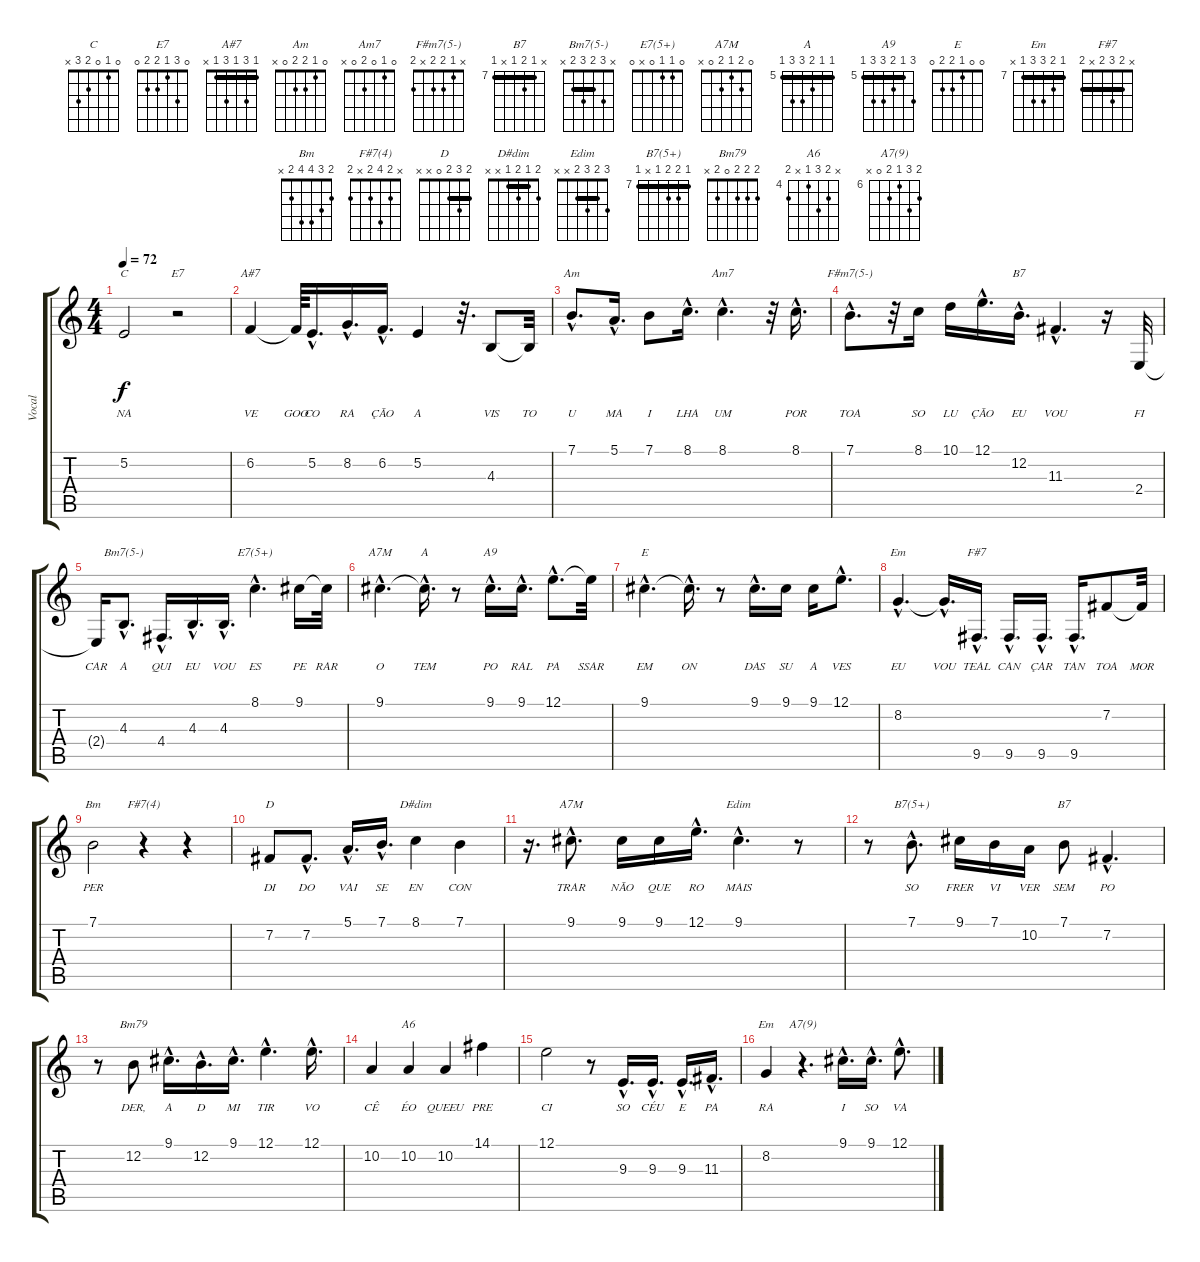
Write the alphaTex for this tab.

\track ("Vocal" "Vocal") {instrument flute}
\staff {score tabs}
\tuning (E4 B3 G3 D3 A2 E2) {hide}
\chord ("C" 0 1 0 2 3 x)
\chord ("E7" 0 3 1 2 2 0)
\chord ("A#7" 1 3 1 3 1 x) {barre 1}
\chord ("Am" 0 1 2 2 0 x)
\chord ("Am7" 0 1 0 2 0 x)
\chord ("F#m7(5-)" x 1 2 2 x 2)
\chord ("B7" 2 0 2 1 2 x)
\chord ("Bm7(5-)" x 3 2 3 2 x) {barre 2}
\chord ("E7(5+)" 0 1 1 0 x 0)
\chord ("A7M" x 5 6 6 x 5) {firstfret 2 barre 5}
\chord ("A" 5 5 6 7 7 5) {firstfret 5 barre 5}
\chord ("A9" 7 5 6 7 7 5) {firstfret 5 barre 5}
\chord ("E" 0 0 1 2 2 0)
\chord ("Em" 7 8 9 9 7 0) {firstfret 7 barre 7}
\chord ("F#7" x 2 3 2 x 2) {barre 2}
\chord ("Bm" 2 3 4 4 2 x) {barre 0}
\chord ("F#7(4)" x 2 4 2 x 2) {barre 0}
\chord ("D" 2 3 2 0 x x) {barre 2}
\chord ("D#dim" 2 1 2 1 x x) {barre 1}
\chord ("A7M" 0 2 1 2 0 x)
\chord ("Edim" 3 2 3 2 x x) {barre 2}
\chord ("B7(5+)" 7 8 8 7 x 7) {firstfret 7 barre 7}
\chord ("B7" x 7 8 7 x 7) {firstfret 7 barre 7}
\chord ("Bm79" 2 2 2 0 2 x) {barre 0}
\chord ("A6" x 5 6 4 x 5) {firstfret 4}
\chord ("Em" 7 8 9 9 7 x) {firstfret 7 barre 7}
\chord ("A7(9)" 7 8 6 7 0 x) {firstfret 6}
\ts (4 4)
\tempo 72
\clef g2
\ks aminor
5.2.2{ch "C" lyrics (0 "") lyrics (1 "NA") lyrics (2 "") lyrics (3 "") lyrics (4 "") dy f} r.2{ch "E7"} |
6.2.4{ch "A#7" lyrics (0 "") lyrics (1 "VE") lyrics (2 "") lyrics (3 "") lyrics (4 "")} 6.2{t}.64{lyrics (0 "") lyrics (1 "GOO") lyrics (2 "") lyrics (3 "") lyrics (4 "")} 5.2{hac}.16{d lyrics (0 "") lyrics (1 "CO") lyrics (2 "") lyrics (3 "") lyrics (4 "")} 8.2{hac}.16{d lyrics (0 "") lyrics (1 "RA") lyrics (2 "") lyrics (3 "") lyrics (4 "")} 6.2{hac}.16{d lyrics (0 "") lyrics (1 "ÇÃO") lyrics (2 "") lyrics (3 "") lyrics (4 "")} 5.2.4{lyrics (0 "") lyrics (1 "A") lyrics (2 "") lyrics (3 "") lyrics (4 "")} r.32{d} 4.3.8{lyrics (0 "") lyrics (1 "VIS") lyrics (2 "") lyrics (3 "") lyrics (4 "")} 4.3{t}.32{lyrics (0 "") lyrics (1 "TO") lyrics (2 "") lyrics (3 "") lyrics (4 "")} |
7.1{hac}.8{d ch "Am" lyrics (0 "") lyrics (1 "U") lyrics (2 "") lyrics (3 "") lyrics (4 "")} 5.1{hac}.16{d lyrics (0 "") lyrics (1 "MA") lyrics (2 "") lyrics (3 "") lyrics (4 "")} 7.1.8{lyrics (0 "") lyrics (1 "I") lyrics (2 "") lyrics (3 "") lyrics (4 "")} 8.1{hac}.16{d lyrics (0 "") lyrics (1 "LHA") lyrics (2 "") lyrics (3 "") lyrics (4 "")} 8.1{hac}.4{d ch "Am7" lyrics (0 "") lyrics (1 "UM") lyrics (2 "") lyrics (3 "") lyrics (4 "")} r.32 8.1{hac}.16{d lyrics (0 "") lyrics (1 "POR") lyrics (2 "") lyrics (3 "") lyrics (4 "")} |
7.1{hac}.8{d ch "F#m7(5-)" lyrics (0 "") lyrics (1 "TOA") lyrics (2 "") lyrics (3 "") lyrics (4 "")} r.32 8.1.16{lyrics (0 "") lyrics (1 "SO") lyrics (2 "") lyrics (3 "") lyrics (4 "")} 10.1.16{lyrics (0 "") lyrics (1 "LU") lyrics (2 "") lyrics (3 "") lyrics (4 "")} 12.1{hac}.16{d lyrics (0 "") lyrics (1 "ÇÃO") lyrics (2 "") lyrics (3 "") lyrics (4 "")} 12.2{hac}.16{d ch "B7" lyrics (0 "") lyrics (1 "EU") lyrics (2 "") lyrics (3 "") lyrics (4 "")} 11.3{hac}.4{d lyrics (0 "") lyrics (1 "VOU") lyrics (2 "") lyrics (3 "") lyrics (4 "")} r.16 2.4.32{lyrics (0 "") lyrics (1 "FI") lyrics (2 "") lyrics (3 "") lyrics (4 "")} |
2.4{t}.16{lyrics (0 "") lyrics (1 "CAR") lyrics (2 "") lyrics (3 "") lyrics (4 "")} 4.3{hac}.8{d ch "Bm7(5-)" lyrics (0 "") lyrics (1 "A") lyrics (2 "") lyrics (3 "") lyrics (4 "")} 4.4{hac}.16{d lyrics (0 "") lyrics (1 "QUI") lyrics (2 "") lyrics (3 "") lyrics (4 "")} 4.3{hac}.16{d lyrics (0 "") lyrics (1 "EU") lyrics (2 "") lyrics (3 "") lyrics (4 "")} 4.3{hac}.16{d lyrics (0 "") lyrics (1 "VOU") lyrics (2 "") lyrics (3 "") lyrics (4 "")} 8.1{hac}.4{d ch "E7(5+)" lyrics (0 "") lyrics (1 "ES") lyrics (2 "") lyrics (3 "") lyrics (4 "")} 9.1.16{lyrics (0 "") lyrics (1 "PE") lyrics (2 "") lyrics (3 "") lyrics (4 "")} 9.1{t}.32{lyrics (0 "") lyrics (1 "RAR") lyrics (2 "") lyrics (3 "") lyrics (4 "")} |
9.1{hac}.4{d ch "A7M" lyrics (0 "") lyrics (1 "O") lyrics (2 "") lyrics (3 "") lyrics (4 "")} 9.1{hac t}.16{d ch "A" lyrics (0 "") lyrics (1 "TEM") lyrics (2 "") lyrics (3 "") lyrics (4 "")} r.8 9.1{hac}.16{d ch "A9" lyrics (0 "") lyrics (1 "PO") lyrics (2 "") lyrics (3 "") lyrics (4 "")} 9.1{hac}.16{d lyrics (0 "") lyrics (1 "RAL") lyrics (2 "") lyrics (3 "") lyrics (4 "")} 12.1{hac}.8{d lyrics (0 "") lyrics (1 "PA") lyrics (2 "") lyrics (3 "") lyrics (4 "")} 12.1{t}.32{lyrics (0 "") lyrics (1 "SSAR") lyrics (2 "") lyrics (3 "") lyrics (4 "")} |
9.1{hac}.4{d ch "E" lyrics (0 "") lyrics (1 "EM") lyrics (2 "") lyrics (3 "") lyrics (4 "")} 9.1{hac t}.16{d lyrics (0 "") lyrics (1 "ON") lyrics (2 "") lyrics (3 "") lyrics (4 "")} r.8 9.1{hac}.16{d lyrics (0 "") lyrics (1 "DAS") lyrics (2 "") lyrics (3 "") lyrics (4 "")} 9.1.16{lyrics (0 "") lyrics (1 "SU") lyrics (2 "") lyrics (3 "") lyrics (4 "")} 9.1.16{lyrics (0 "") lyrics (1 "A") lyrics (2 "") lyrics (3 "") lyrics (4 "")} 12.1{hac}.8{d lyrics (0 "") lyrics (1 "VES") lyrics (2 "") lyrics (3 "") lyrics (4 "")} |
8.2{hac}.4{d ch "Em" lyrics (0 "") lyrics (1 "EU") lyrics (2 "") lyrics (3 "") lyrics (4 "")} 8.2{hac t}.16{d lyrics (0 "") lyrics (1 "VOU") lyrics (2 "") lyrics (3 "") lyrics (4 "")} 9.5{hac}.16{d ch "F#7" lyrics (0 "") lyrics (1 "TEAL") lyrics (2 "") lyrics (3 "") lyrics (4 "")} 9.5{hac}.16{d lyrics (0 "") lyrics (1 "CAN") lyrics (2 "") lyrics (3 "") lyrics (4 "")} 9.5{hac}.16{d lyrics (0 "") lyrics (1 "ÇAR") lyrics (2 "") lyrics (3 "") lyrics (4 "")} 9.5{hac}.16{d lyrics (0 "") lyrics (1 "TAN") lyrics (2 "") lyrics (3 "") lyrics (4 "")} 7.2.8{lyrics (0 "") lyrics (1 "TOA") lyrics (2 "") lyrics (3 "") lyrics (4 "")} 7.2{t}.32{lyrics (0 "") lyrics (1 "MOR") lyrics (2 "") lyrics (3 "") lyrics (4 "")} |
7.1.2{ch "Bm" lyrics (0 "") lyrics (1 "PER") lyrics (2 "") lyrics (3 "") lyrics (4 "")} r.4{ch "F#7(4)"} r.4 |
7.2.8{ch "D" lyrics (0 "") lyrics (1 "DI") lyrics (2 "") lyrics (3 "") lyrics (4 "")} 7.2{hac}.8{d lyrics (0 "") lyrics (1 "DO") lyrics (2 "") lyrics (3 "") lyrics (4 "")} 5.1{hac}.16{d lyrics (0 "") lyrics (1 "VAI") lyrics (2 "") lyrics (3 "") lyrics (4 "")} 7.1{hac}.16{d lyrics (0 "") lyrics (1 "SE") lyrics (2 "") lyrics (3 "") lyrics (4 "")} 8.1.4{ch "D#dim" lyrics (0 "") lyrics (1 "EN") lyrics (2 "") lyrics (3 "") lyrics (4 "")} 7.1.4{lyrics (0 "") lyrics (1 "CON") lyrics (2 "") lyrics (3 "") lyrics (4 "")} |
r.16{d} 9.1{hac}.8{d ch "A7M" lyrics (0 "") lyrics (1 "TRAR") lyrics (2 "") lyrics (3 "") lyrics (4 "")} 9.1.16{lyrics (0 "") lyrics (1 "NÃO") lyrics (2 "") lyrics (3 "") lyrics (4 "")} 9.1.16{lyrics (0 "") lyrics (1 "QUE") lyrics (2 "") lyrics (3 "") lyrics (4 "")} 12.1{hac}.16{d lyrics (0 "") lyrics (1 "RO") lyrics (2 "") lyrics (3 "") lyrics (4 "")} 9.1{hac}.4{d ch "Edim" lyrics (0 "") lyrics (1 "MAIS") lyrics (2 "") lyrics (3 "") lyrics (4 "")} r.8 |
r.8 7.1{hac}.8{d ch "B7(5+)" lyrics (0 "") lyrics (1 "SO") lyrics (2 "") lyrics (3 "") lyrics (4 "")} 9.1.16{lyrics (0 "") lyrics (1 "FRER") lyrics (2 "") lyrics (3 "") lyrics (4 "")} 7.1.16{lyrics (0 "") lyrics (1 "VI") lyrics (2 "") lyrics (3 "") lyrics (4 "")} 10.2.16{lyrics (0 "") lyrics (1 "VER") lyrics (2 "") lyrics (3 "") lyrics (4 "")} 7.1.8{ch "B7" lyrics (0 "") lyrics (1 "SEM") lyrics (2 "") lyrics (3 "") lyrics (4 "")} 7.2{hac}.4{d lyrics (0 "") lyrics (1 "PO") lyrics (2 "") lyrics (3 "") lyrics (4 "")} |
r.8 12.2.8{ch "Bm79" lyrics (0 "") lyrics (1 "DER,") lyrics (2 "") lyrics (3 "") lyrics (4 "")} 9.1{hac}.16{d lyrics (0 "") lyrics (1 "A") lyrics (2 "") lyrics (3 "") lyrics (4 "")} 12.2{hac}.16{d lyrics (0 "") lyrics (1 "D") lyrics (2 "") lyrics (3 "") lyrics (4 "")} 9.1{hac}.16{d lyrics (0 "") lyrics (1 "MI") lyrics (2 "") lyrics (3 "") lyrics (4 "")} 12.1{hac}.4{d lyrics (0 "") lyrics (1 "TIR") lyrics (2 "") lyrics (3 "") lyrics (4 "")} 12.1{hac}.16{d lyrics (0 "") lyrics (1 "VO") lyrics (2 "") lyrics (3 "") lyrics (4 "")} |
10.2.4{lyrics (0 "") lyrics (1 "CÊ") lyrics (2 "") lyrics (3 "") lyrics (4 "")} 10.2.4{ch "A6" lyrics (0 "") lyrics (1 "ÉO") lyrics (2 "") lyrics (3 "") lyrics (4 "")} 10.2.4{lyrics (0 "") lyrics (1 "QUEEU") lyrics (2 "") lyrics (3 "") lyrics (4 "")} 14.1.4{lyrics (0 "") lyrics (1 "PRE") lyrics (2 "") lyrics (3 "") lyrics (4 "")} |
12.1.2{lyrics (0 "") lyrics (1 "CI") lyrics (2 "") lyrics (3 "") lyrics (4 "")} r.8 9.3{hac}.16{d lyrics (0 "") lyrics (1 "SO") lyrics (2 "") lyrics (3 "") lyrics (4 "")} 9.3{hac}.16{d lyrics (0 "") lyrics (1 "CÉU") lyrics (2 "") lyrics (3 "") lyrics (4 "")} 9.3{hac}.16{d lyrics (0 "") lyrics (1 "E") lyrics (2 "") lyrics (3 "") lyrics (4 "")} 11.3{hac}.16{d lyrics (0 "") lyrics (1 "PA") lyrics (2 "") lyrics (3 "") lyrics (4 "")} |
8.2.4{ch "Em" lyrics (0 "") lyrics (1 "RA") lyrics (2 "") lyrics (3 "") lyrics (4 "")} r.4{d ch "A7(9)"} 9.1{hac}.16{d lyrics (0 "") lyrics (1 "I") lyrics (2 "") lyrics (3 "") lyrics (4 "")} 9.1{hac}.16{d lyrics (0 "") lyrics (1 "SO") lyrics (2 "") lyrics (3 "") lyrics (4 "")} 12.1{hac}.8{d lyrics (0 "") lyrics (1 "VA") lyrics (2 "") lyrics (3 "") lyrics (4 "")}
